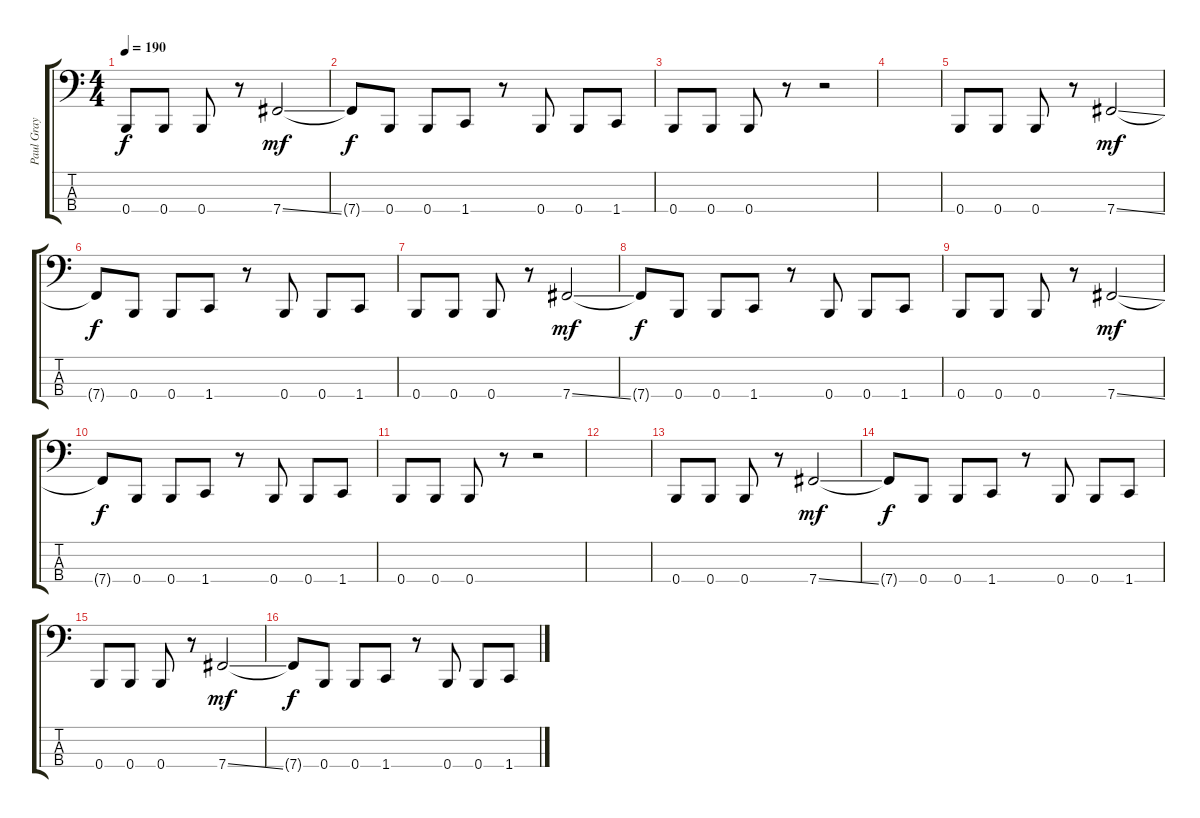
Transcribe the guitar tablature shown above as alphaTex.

\track ("Paul Gray" "Paul Gray") {instrument electricbasspick}
\staff {score tabs}
\tuning (E2 B1 Gb1 B0) {hide}
\ts (4 4)
\tempo 190
\clef f4
\ks c
0.4.8{dy f} 0.4.8 0.4.8 r.8 7.4{ss}.2{dy mf} |
7.4{t}.8{dy f} 0.4.8 0.4.8 1.4.8 r.8 0.4.8 0.4.8 1.4.8 |
0.4.8 0.4.8 0.4.8 r.8 r.2 |
|
0.4.8 0.4.8 0.4.8 r.8 7.4{ss}.2{dy mf} |
7.4{t}.8{dy f} 0.4.8 0.4.8 1.4.8 r.8 0.4.8 0.4.8 1.4.8 |
0.4.8 0.4.8 0.4.8 r.8 7.4{ss}.2{dy mf} |
7.4{t}.8{dy f} 0.4.8 0.4.8 1.4.8 r.8 0.4.8 0.4.8 1.4.8 |
0.4.8 0.4.8 0.4.8 r.8 7.4{ss}.2{dy mf} |
7.4{t}.8{dy f} 0.4.8 0.4.8 1.4.8 r.8 0.4.8 0.4.8 1.4.8 |
0.4.8 0.4.8 0.4.8 r.8 r.2 |
|
0.4.8 0.4.8 0.4.8 r.8 7.4{ss}.2{dy mf} |
7.4{t}.8{dy f} 0.4.8 0.4.8 1.4.8 r.8 0.4.8 0.4.8 1.4.8 |
0.4.8 0.4.8 0.4.8 r.8 7.4{ss}.2{dy mf} |
7.4{t}.8{dy f} 0.4.8 0.4.8 1.4.8 r.8 0.4.8 0.4.8 1.4.8
